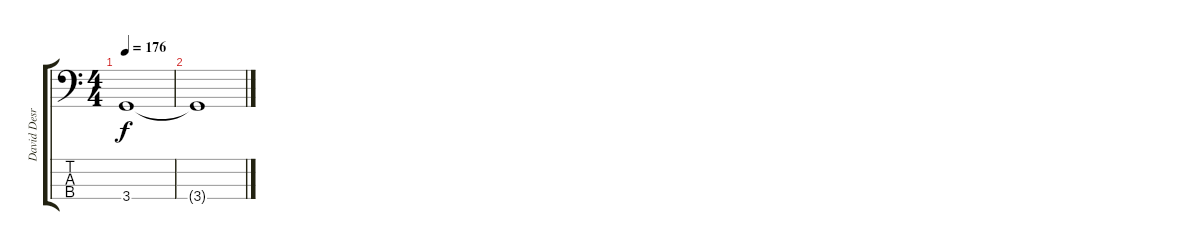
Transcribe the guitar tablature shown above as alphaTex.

\track ("David Desrosiers (Bass)" "David Desr") {instrument electricbasspick}
\staff {score tabs}
\tuning (G2 D2 A1 E1) {hide}
\ts (4 4)
\tempo 176
\clef f4
\ks c
3.4{t}.1{dy f volume 0} |
3.4{t}.1
